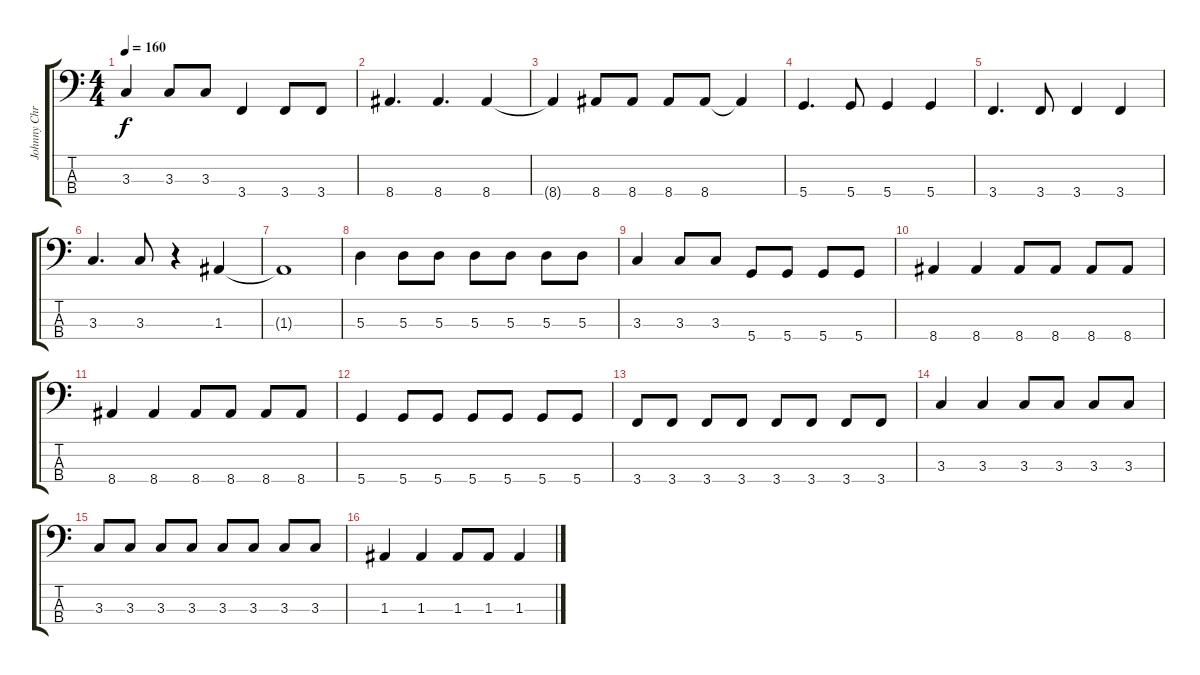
\track ("Johnny Christ Bass" "Johnny Chr") {instrument electricbasspick}
\staff {score tabs}
\tuning (G2 D2 A1 D1) {hide}
\ts (4 4)
\tempo 160
\clef f4
\ks c
3.3.4{dy f} 3.3.8 3.3.8 3.4.4 3.4.8 3.4.8 |
8.4.4{d} 8.4.4{d} 8.4.4 |
8.4{t}.4 8.4.8 8.4.8 8.4.8 8.4.8 8.4{t}.4 |
5.4.4{d} 5.4.8 5.4.4 5.4.4 |
3.4.4{d} 3.4.8 3.4.4 3.4.4 |
3.3.4{d} 3.3.8 r.4 1.3.4 |
1.3{t}.1 |
5.3.4 5.3.8 5.3.8 5.3.8 5.3.8 5.3.8 5.3.8 |
3.3.4 3.3.8 3.3.8 5.4.8 5.4.8 5.4.8 5.4.8 |
8.4.4 8.4.4 8.4.8 8.4.8 8.4.8 8.4.8 |
8.4.4 8.4.4 8.4.8 8.4.8 8.4.8 8.4.8 |
5.4.4 5.4.8 5.4.8 5.4.8 5.4.8 5.4.8 5.4.8 |
3.4.8 3.4.8 3.4.8 3.4.8 3.4.8 3.4.8 3.4.8 3.4.8 |
3.3.4 3.3.4 3.3.8 3.3.8 3.3.8 3.3.8 |
3.3.8 3.3.8 3.3.8 3.3.8 3.3.8 3.3.8 3.3.8 3.3.8 |
1.3.4 1.3.4 1.3.8 1.3.8 1.3.4
